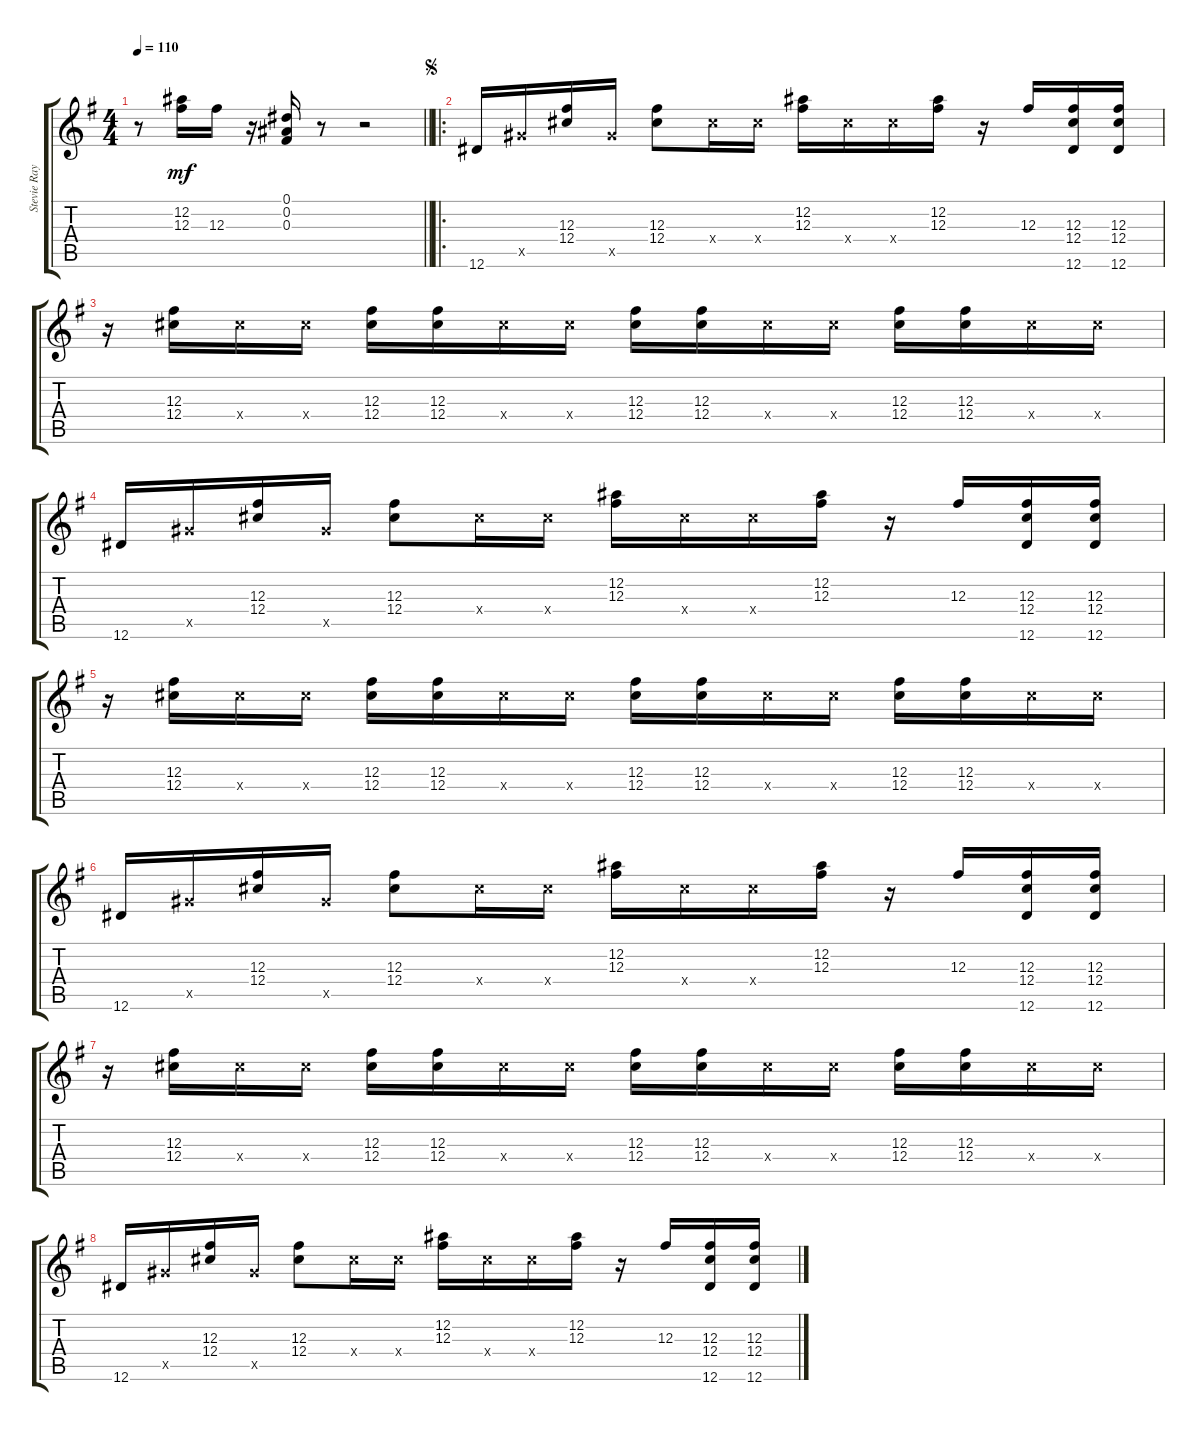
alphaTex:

\track ("Stevie Ray Vaughan" "Stevie Ray") {instrument overdrivenguitar}
\staff {score tabs}
\tuning (Eb4 Bb3 Gb3 Db3 Ab2 Eb2) {hide}
\ts (4 4)
\tempo 110
\clef g2
\barLineRight lightlight
\ks g
r.8{dy mf} (12.2 12.3).16 12.3.16 r.16 (0.1 0.2 0.3).16 r.8 r.2 |
\ro
\jump segno
12.6.16 12.5{x}.16 (12.3 12.4).16 12.5{x}.16 (12.3 12.4).8 12.4{x}.16 12.4{x}.16 (12.2 12.3).16 12.4{x}.16 12.4{x}.16 (12.2 12.3).16 r.16 12.3.16 (12.3 12.4 12.6).16 (12.3 12.4 12.6).16 |
r.16 (12.3 12.4).16 12.4{x}.16 12.4{x}.16 (12.3 12.4).16 (12.3 12.4).16 12.4{x}.16 12.4{x}.16 (12.3 12.4).16 (12.3 12.4).16 12.4{x}.16 12.4{x}.16 (12.3 12.4).16 (12.3 12.4).16 12.4{x}.16 12.4{x}.16 |
12.6.16 12.5{x}.16 (12.3 12.4).16 12.5{x}.16 (12.3 12.4).8 12.4{x}.16 12.4{x}.16 (12.2 12.3).16 12.4{x}.16 12.4{x}.16 (12.2 12.3).16 r.16 12.3.16 (12.3 12.4 12.6).16 (12.3 12.4 12.6).16 |
r.16 (12.3 12.4).16 12.4{x}.16 12.4{x}.16 (12.3 12.4).16 (12.3 12.4).16 12.4{x}.16 12.4{x}.16 (12.3 12.4).16 (12.3 12.4).16 12.4{x}.16 12.4{x}.16 (12.3 12.4).16 (12.3 12.4).16 12.4{x}.16 12.4{x}.16 |
12.6.16 12.5{x}.16 (12.3 12.4).16 12.5{x}.16 (12.3 12.4).8 12.4{x}.16 12.4{x}.16 (12.2 12.3).16 12.4{x}.16 12.4{x}.16 (12.2 12.3).16 r.16 12.3.16 (12.3 12.4 12.6).16 (12.3 12.4 12.6).16 |
r.16 (12.3 12.4).16 12.4{x}.16 12.4{x}.16 (12.3 12.4).16 (12.3 12.4).16 12.4{x}.16 12.4{x}.16 (12.3 12.4).16 (12.3 12.4).16 12.4{x}.16 12.4{x}.16 (12.3 12.4).16 (12.3 12.4).16 12.4{x}.16 12.4{x}.16 |
12.6.16 12.5{x}.16 (12.3 12.4).16 12.5{x}.16 (12.3 12.4).8 12.4{x}.16 12.4{x}.16 (12.2 12.3).16 12.4{x}.16 12.4{x}.16 (12.2 12.3).16 r.16 12.3.16 (12.3 12.4 12.6).16 (12.3 12.4 12.6).16
